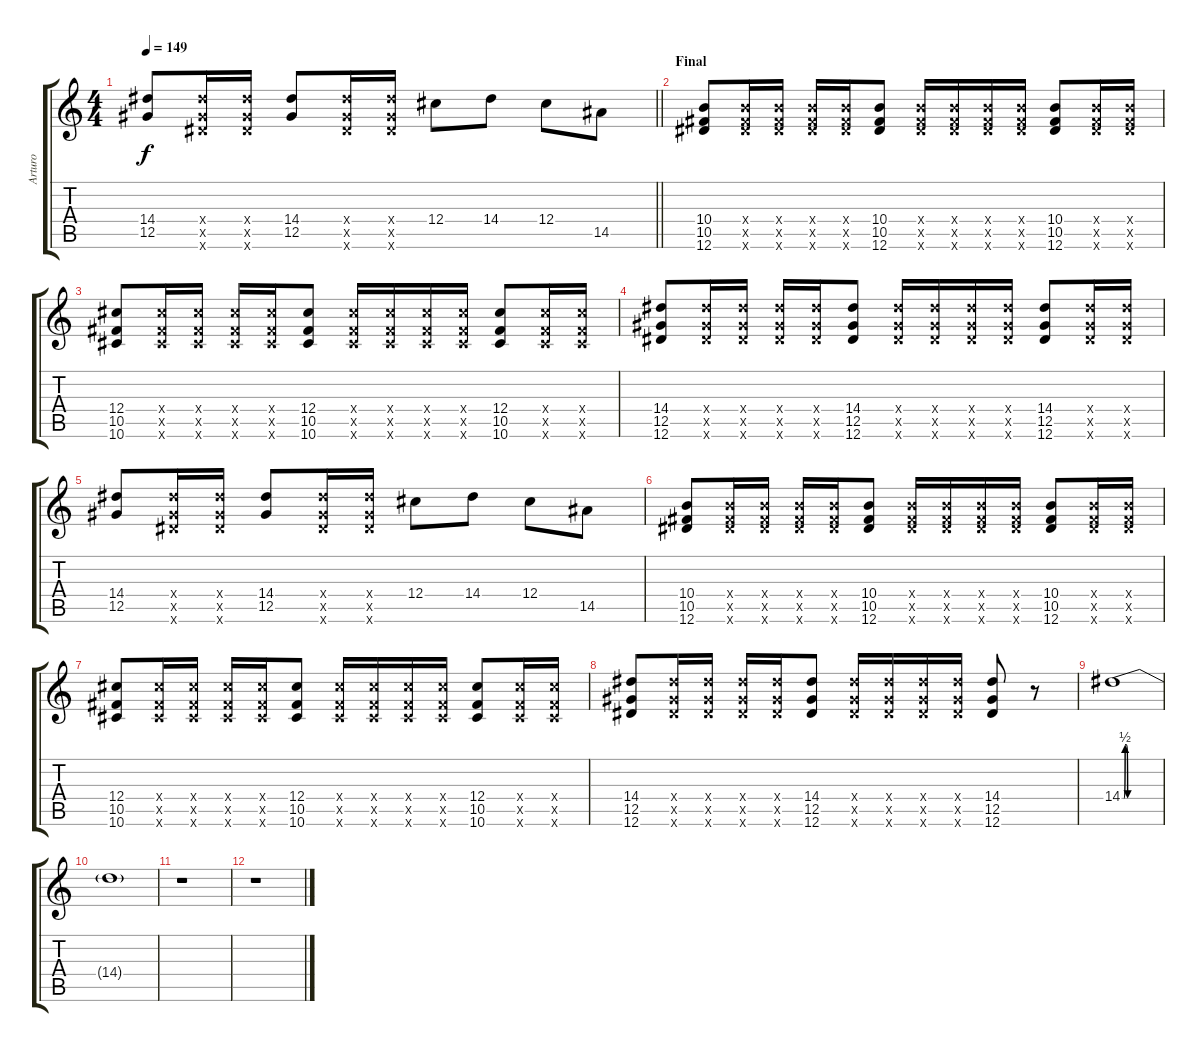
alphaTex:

\track ("Arturo" "Arturo") {instrument distortionguitar}
\staff {score tabs}
\tuning (Eb4 Bb3 Gb3 Db3 Ab2 Eb2) {hide}
\ts (4 4)
\tempo 149
\clef g2
\barLineRight lightlight
\ks c
(14.4 12.5).8{dy f} (14.4{x} 12.5{x} 12.6{x}).16 (14.4{x} 12.5{x} 12.6{x}).16 (14.4 12.5).8 (14.4{x} 12.5{x} 12.6{x}).16 (14.4{x} 12.5{x} 12.6{x}).16 12.4.8 14.4.8 12.4.8 14.5.8 |
\section ("" "Final")
(10.4 10.5 12.6).8 (10.4{x} 10.5{x} 12.6{x}).16 (10.4{x} 10.5{x} 12.6{x}).16 (10.4{x} 10.5{x} 12.6{x}).16 (10.4{x} 10.5{x} 12.6{x}).16 (10.4 10.5 12.6).8 (10.4{x} 10.5{x} 12.6{x}).16 (10.4{x} 10.5{x} 12.6{x}).16 (10.4{x} 10.5{x} 12.6{x}).16 (10.4{x} 10.5{x} 12.6{x}).16 (10.4 10.5 12.6).8 (10.4{x} 10.5{x} 12.6{x}).16 (10.4{x} 10.5{x} 12.6{x}).16 |
(12.4 10.5 10.6).8 (12.4{x} 10.5{x} 10.6{x}).16 (12.4{x} 10.5{x} 10.6{x}).16 (12.4{x} 10.5{x} 10.6{x}).16 (12.4{x} 10.5{x} 10.6{x}).16 (12.4 10.5 10.6).8 (12.4{x} 10.5{x} 10.6{x}).16 (12.4{x} 10.5{x} 10.6{x}).16 (12.4{x} 10.5{x} 10.6{x}).16 (12.4{x} 10.5{x} 10.6{x}).16 (12.4 10.5 10.6).8 (12.4{x} 10.5{x} 10.6{x}).16 (12.4{x} 10.5{x} 10.6{x}).16 |
(14.4 12.5 12.6).8 (14.4{x} 12.5{x} 12.6{x}).16 (14.4{x} 12.5{x} 12.6{x}).16 (14.4{x} 12.5{x} 12.6{x}).16 (14.4{x} 12.5{x} 12.6{x}).16 (14.4 12.5 12.6).8 (14.4{x} 12.5{x} 12.6{x}).16 (14.4{x} 12.5{x} 12.6{x}).16 (14.4{x} 12.5{x} 12.6{x}).16 (14.4{x} 12.5{x} 12.6{x}).16 (14.4 12.5 12.6).8 (14.4{x} 12.5{x} 12.6{x}).16 (14.4{x} 12.5{x} 12.6{x}).16 |
(14.4 12.5).8 (14.4{x} 12.5{x} 12.6{x}).16 (14.4{x} 12.5{x} 12.6{x}).16 (14.4 12.5).8 (14.4{x} 12.5{x} 12.6{x}).16 (14.4{x} 12.5{x} 12.6{x}).16 12.4.8 14.4.8 12.4.8 14.5.8 |
(10.4 10.5 12.6).8 (10.4{x} 10.5{x} 12.6{x}).16 (10.4{x} 10.5{x} 12.6{x}).16 (10.4{x} 10.5{x} 12.6{x}).16 (10.4{x} 10.5{x} 12.6{x}).16 (10.4 10.5 12.6).8 (10.4{x} 10.5{x} 12.6{x}).16 (10.4{x} 10.5{x} 12.6{x}).16 (10.4{x} 10.5{x} 12.6{x}).16 (10.4{x} 10.5{x} 12.6{x}).16 (10.4 10.5 12.6).8 (10.4{x} 10.5{x} 12.6{x}).16 (10.4{x} 10.5{x} 12.6{x}).16 |
(12.4 10.5 10.6).8 (12.4{x} 10.5{x} 10.6{x}).16 (12.4{x} 10.5{x} 10.6{x}).16 (12.4{x} 10.5{x} 10.6{x}).16 (12.4{x} 10.5{x} 10.6{x}).16 (12.4 10.5 10.6).8 (12.4{x} 10.5{x} 10.6{x}).16 (12.4{x} 10.5{x} 10.6{x}).16 (12.4{x} 10.5{x} 10.6{x}).16 (12.4{x} 10.5{x} 10.6{x}).16 (12.4 10.5 10.6).8 (12.4{x} 10.5{x} 10.6{x}).16 (12.4{x} 10.5{x} 10.6{x}).16 |
(14.4 12.5 12.6).8 (14.4{x} 12.5{x} 12.6{x}).16 (14.4{x} 12.5{x} 12.6{x}).16 (14.4{x} 12.5{x} 12.6{x}).16 (14.4{x} 12.5{x} 12.6{x}).16 (14.4 12.5 12.6).8 (14.4{x} 12.5{x} 12.6{x}).16 (14.4{x} 12.5{x} 12.6{x}).16 (14.4{x} 12.5{x} 12.6{x}).16 (14.4{x} 12.5{x} 12.6{x}).16 (14.4 12.5 12.6).8 r.8 |
14.4{be (custom 0 0 3 0 5 2 7 2 9 0 23 0 60 0)}.1 |
14.4{t}.1{volume 5} |
r.1 |
r.1
